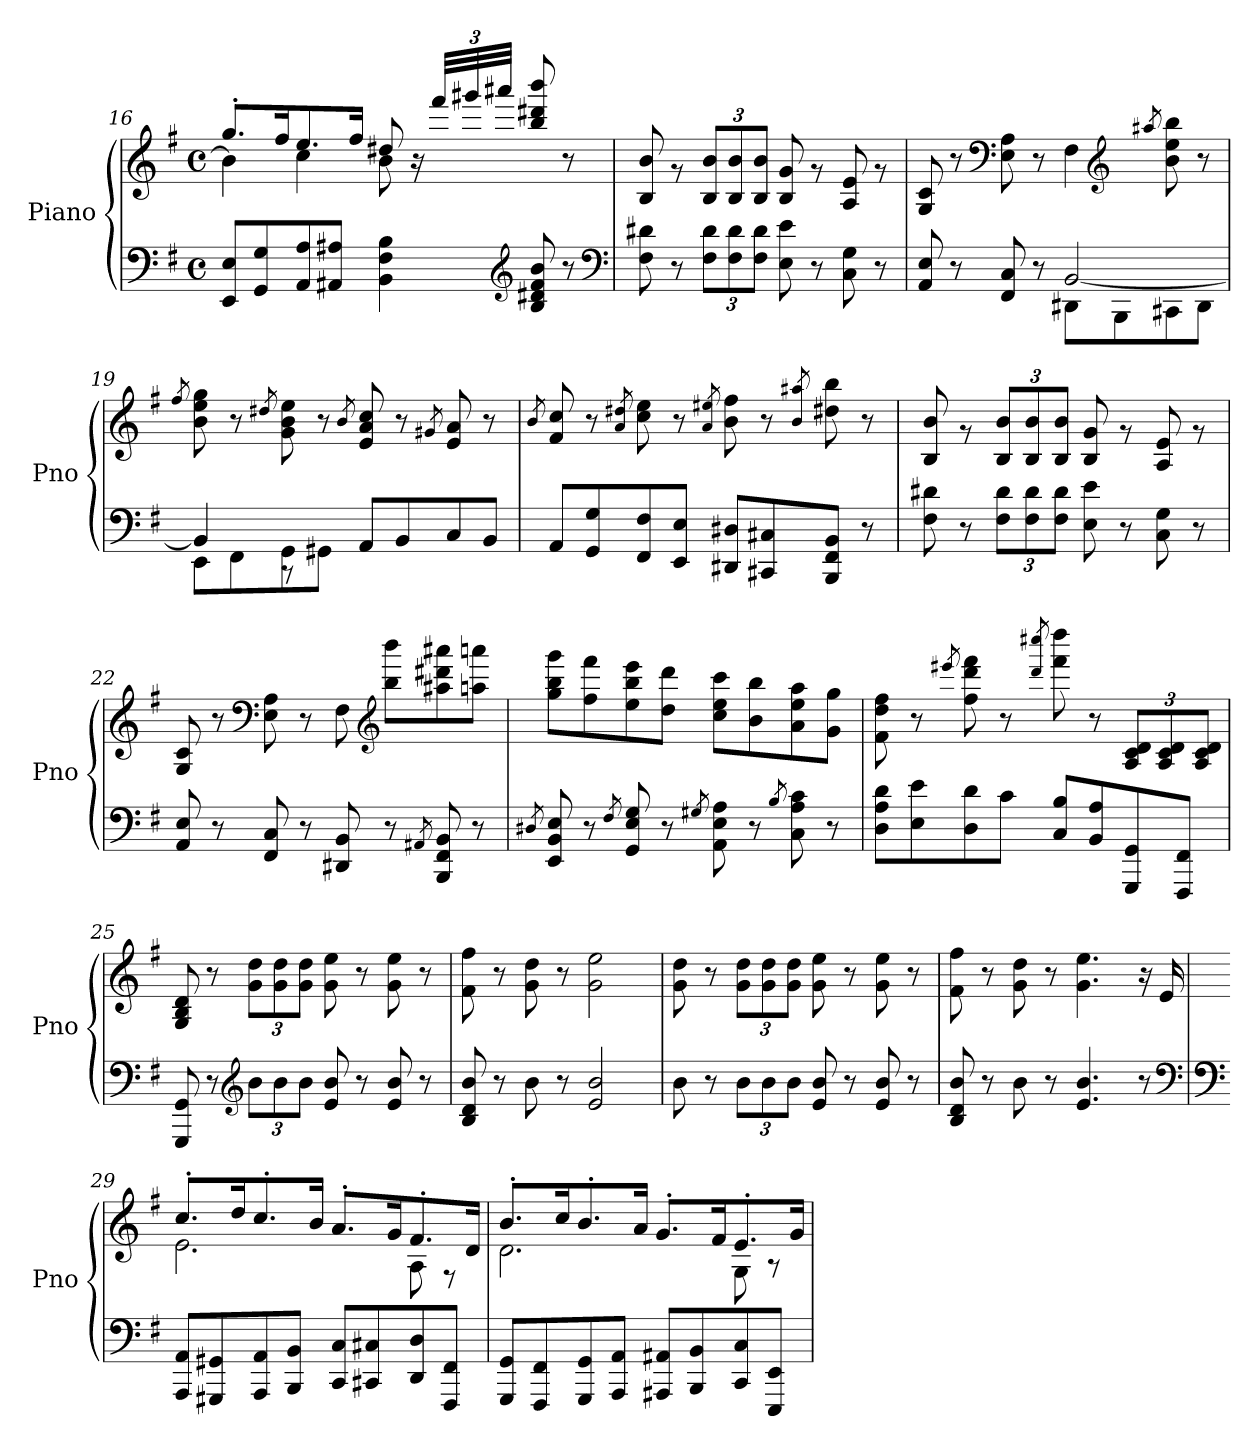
**kern	**kern
*part1	*part1
*staff2	*staff1
*I"Piano	*
*I'Pno	*
!!LO:LB:g=z
*clefF4	*clefG2
*k[f#]	*k[f#]
*G:	*G:
*M4/4	*M4/4
*met(c)	*met(c)
=16	=16
*	*^
8EE/ 8E/L	8.gg'/L	4b\]
8GG/ 8G/	.	.
.	16ff#/K	.
8AA/ 8A/	8.ee/	4cc\
8AA#X/ 8A#X/J	.	.
.	16ff#/Jk	.
4BB\ 4F#\ 4B\	8dd#X/	8b\
.	16r	4.ryy
*	*Xbrackettup	*
.	48fff#/LLL	.
.	48ggg#X/	.
.	48aaa#X/JJJ	.
*clefG2	*	*
8B/ 8d#X/ 8f#/ 8b/	8bb/ 8ddd#X/ 8bbb/	.
8r	8r	.
*	*v	*v
*clefF4	*
=17	=17
8F#\ 8d#X\	8B/ 8b/
8r	8rg
*Xbrackettup	*
12F#\ 12d#\L	12B/ 12b/L
12F#\ 12d#\	12B/ 12b/
12F#\ 12d#\J	12B/ 12b/J
8E\ 8e\	8B/ 8g/
8r	8rg
8C\ 8G\	8A/ 8e/
8r	8rg
=18	=18
*^	*
8AA/ 8E/	2ryy	8G/ 8c/
8r	.	8r
*	*	*clefF4
8FF#/ 8C/	.	8E\ 8A\
8r	.	8r
8DD#X\L	[2BB/	4F#\
8BBB\	.	.
*	*	*clefG2
.	.	8qaa#X/
8CC#X\	.	8b\ 8ee\ 8bb\
8DD#\J	.	8r
!!LO:PB:g=z
=19	=19	=19
.	.	8qff#/
8EE\L	4BB/]	8b\ 8ee\ 8gg\
8FF#\	.	8r
.	.	8qdd#X/
8GG\	8r	8g\ 8b\ 8ee\
8GG#X\J	2ryy	8r
.	.	8qb/
8AA/L	.	8e/ 8a/ 8cc/
8BB/	.	8r
.	.	8qg#X/
8C/	.	8e/ 8a/
8BB/J	8ryy	8r
*v	*v	*
=20	=20
.	8qb/
8AA/L	8f#/ 8cc/
8GG/ 8G/	8r
.	8qa/ 8qdd#X/
8FF#/ 8F#/	8cc\ 8ee\
8EE/ 8E/J	8r
.	8qa/ 8qee#X/
8DD#X/ 8D#X/L	8b\ 8ff#\
8CC#X/ 8C#X/	8r
.	8qb/ 8qaa#X/
8BBB/ 8FF#/ 8BB/J	8dd#\ 8bb\
8r	8r
=21	=21
8F#\ 8d#X\	8B/ 8b/
8r	8rg
12F#\ 12d#\L	12B/ 12b/L
12F#\ 12d#\	12B/ 12b/
12F#\ 12d#\J	12B/ 12b/J
8E\ 8e\	8B/ 8g/
8r	8rg
8C\ 8G\	8A/ 8e/
8r	8rg
!!LO:LB:g=z
=22	=22
8AA/ 8E/	8G/ 8c/
8r	8r
*	*clefF4
8FF#/ 8C/	8E\ 8A\
8r	8r
8DD#X/ 8BB/	8F#\
*	*clefG2
8r	8bb\ 8bbb\L
8qAA#X/	.
8BBB/ 8FF#/ 8BB/	8aa#X\ 8ddd#X\ 8aaa#X\
8r	8aan\ 8aaan\J
=23	=23
8qD#X/	.
8EE/ 8BB/ 8E/	8gg\ 8bb\ 8ggg\L
8r	8ff#\ 8fff#\
8qF#/	.
8GG/ 8E/ 8G/	8ee\ 8bb\ 8eee\
8r	8dd\ 8ddd\J
8qG#X/	.
8AA\ 8E\ 8A\	8cc\ 8ee\ 8ccc\L
8r	8b\ 8bb\
8qB/	.
8C\ 8A\ 8c\	8a\ 8ee\ 8aa\
8r	8g\ 8gg\J
=24	=24
8D\ 8A\ 8d\L	8f#\ 8dd\ 8ff#\
8E\ 8e\	8r
.	8qeee#X/
8D\ 8d\	8ff#\ 8ddd\ 8fff#\
8c\J	8r
.	8qddd/ 8qcccc#X/
8C/ 8B/L	8fff#\ 8dddd\
8BB/ 8A/	8r
8GGG/ 8GG/	12A/ 12c/ 12d/L
.	12A/ 12c/ 12d/
8FFF#/ 8FF#/J	.
.	12A/ 12c/ 12d/J
!!LO:LB:g=z
=25	=25
8GGG/ 8GG/	8G/ 8B/ 8d/
8r	8r
*clefG2	*
12b\L	12g\ 12dd\L
12b\	12g\ 12dd\
12b\J	12g\ 12dd\J
8e/ 8b/	8g\ 8ee\
8r	8r
8e/ 8b/	8g\ 8ee\
8r	8r
=26	=26
8B/ 8d/ 8b/	8f#\ 8ff#\
8r	8r
8b\	8g\ 8dd\
8r	8r
2e/ 2b/	2g\ 2ee\
=27	=27
8b\	8g\ 8dd\
8r	8r
12b\L	12g\ 12dd\L
12b\	12g\ 12dd\
12b\J	12g\ 12dd\J
8e/ 8b/	8g\ 8ee\
8r	8r
8e/ 8b/	8g\ 8ee\
8r	8r
=28	=28
8B/ 8d/ 8b/	8f#\ 8ff#\
8r	8r
8b\	8g\ 8dd\
8r	8r
4.e/ 4.b/	4.g\ 4.ee\
8r	16r
.	16e/
*clefF4	*
!!LO:LB:g=z
=29	=29
*clefF4	*
*	*^
8AAA/ 8AA/L	8.cc'/L	2.e\
8GGG#X/ 8GG#X/	.	.
.	16dd/K	.
8AAA/ 8AA/	8.cc'/	.
8BBB/ 8BB/J	.	.
.	16b/Jk	.
8CC/ 8C/L	8.a'/L	.
8CC#X/ 8C#X/	.	.
.	16g/K	.
8DD/ 8D/	8.f#'/	8A\
8FFF#/ 8FF#/J	.	8r
.	16d/Jk	.
=30	=30	=30
8GGG/ 8GG/L	8.b'/L	2.d\
8FFF#/ 8FF#/	.	.
.	16cc/K	.
8GGG/ 8GG/	8.b'/	.
8AAA/ 8AA/J	.	.
.	16a/Jk	.
8AAA#X/ 8AA#X/L	8.g'/L	.
8BBB/ 8BB/	.	.
.	16f#/K	.
8CC/ 8C/	8.e'/	8G\
8EEE/ 8EE/J	.	8r
.	16g/Jk	.
*	*v	*v
=	=
*-	*-
